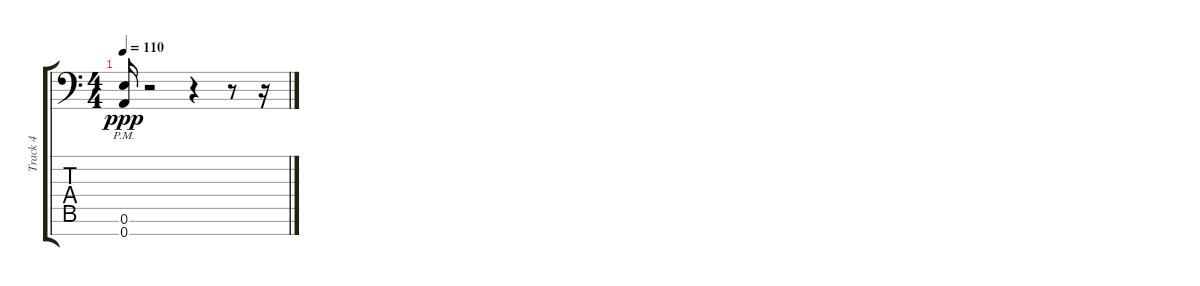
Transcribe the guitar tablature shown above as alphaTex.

\track ("Track 4" "Track 4") {instrument distortionguitar}
\staff {score tabs}
\tuning (E4 B3 G3 D3 A2 E2 A1) {hide}
\ts (4 4)
\tempo 110
\clef f4
\ks c
(0.6{pm} 0.7{pm}).16{dy ppp} r.2 r.4 r.8 r.16
